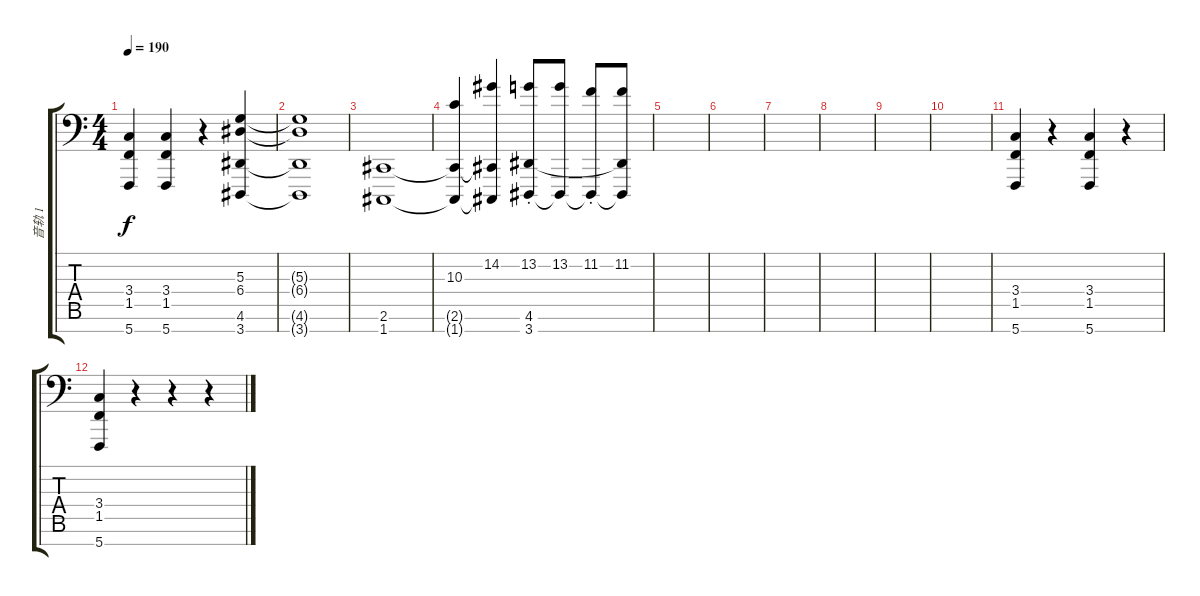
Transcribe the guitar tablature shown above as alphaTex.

\track ("音轨 1" "音轨 1") {instrument lead2sawtooth}
\staff {score tabs}
\tuning (B3 Gb3 D3 A2 E2 B1 C1) {hide}
\ts (4 4)
\tempo 190
\clef f4
\ks c
(3.4 1.5 5.7).4{dy f} (3.4 1.5 5.7).4 r.4 (5.3 6.4 4.6 3.7).4 |
(5.3{t} 6.4{t} 4.6{t} 3.7{t}).1 |
(2.6 1.7).1 |
(10.3 2.6{t} 1.7{t}).4 (14.2 2.6{t} 1.7{t}).4 (13.2{st} 4.6 3.7).8 (13.2 3.7{t}).8 (11.2{st} 3.7{t}).8 (11.2 4.6{t} 3.7{t}).8 |
|
|
|
|
|
|
(3.4 1.5 5.7).4 r.4 (3.4 1.5 5.7).4 r.4 |
(3.4 1.5 5.7).4 r.4 r.4 r.4
